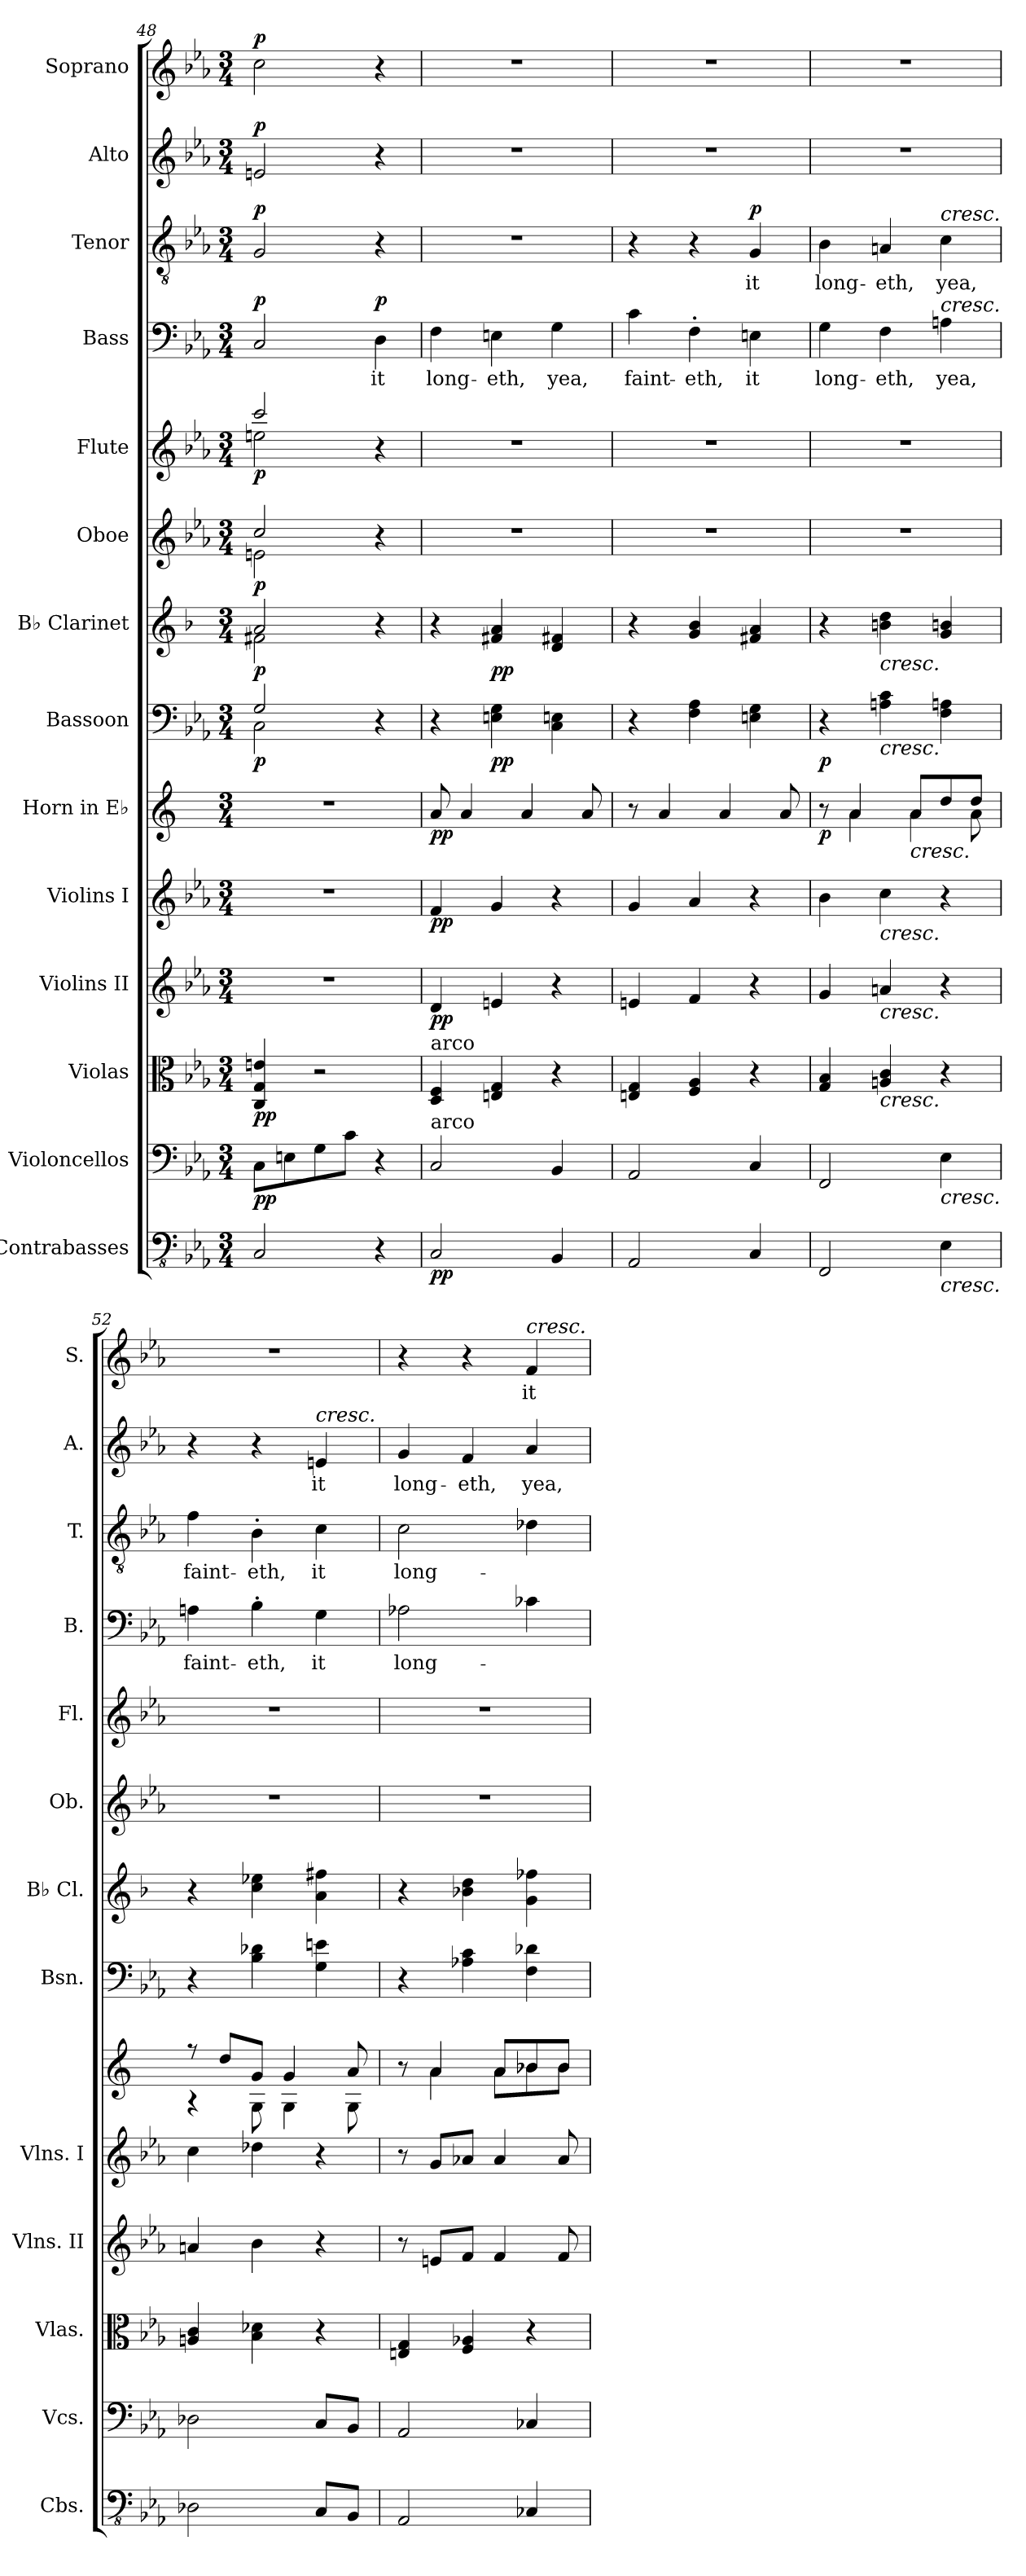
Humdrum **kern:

**kern	**dynam	**kern	**dynam	**kern	**dynam	**kern	**dynam	**kern	**dynam	**kern	**dynam	**kern	**dynam	**kern	**dynam	**kern	**dynam	**kern	**dynam	**kern	**text	**dynam	**kern	**text	**dynam	**kern	**text	**dynam	**kern	**text	**dynam
*part14	*part14	*part13	*part13	*part12	*part12	*part11	*part11	*part10	*part10	*part9	*part9	*part8	*part8	*part7	*part7	*part6	*part6	*part5	*part5	*part4	*part4	*part4	*part3	*part3	*part3	*part2	*part2	*part2	*part1	*part1	*part1
*staff14	*staff14	*staff13	*staff13	*staff12	*staff12	*staff11	*staff11	*staff10	*staff10	*staff9	*staff9	*staff8	*staff8	*staff7	*staff7	*staff6	*staff6	*staff5	*staff5	*staff4	*staff4	*staff4	*staff3	*staff3	*staff3	*staff2	*staff2	*staff2	*staff1	*staff1	*staff1
*I"Contrabasses	*	*I"Violoncellos	*	*I"Violas	*	*I"Violins II	*	*I"Violins I	*	*I"Horn in E♭	*	*I"Bassoon	*	*I"B♭ Clarinet	*	*I"Oboe	*	*I"Flute	*	*I"Bass	*	*	*I"Tenor	*	*	*I"Alto	*	*	*I"Soprano	*	*
*I'Cbs.	*	*I'Vcs.	*	*I'Vlas.	*	*I'Vlns. II	*	*I'Vlns. I	*	*	*	*I'Bsn.	*	*I'B♭ Cl.	*	*I'Ob.	*	*I'Fl.	*	*I'B.	*	*	*I'T.	*	*	*I'A.	*	*	*I'S.	*	*
*clefFv4	*	*clefF4	*	*clefC3	*	*clefG2	*	*clefG2	*	*clefG2	*	*clefF4	*	*clefG2	*	*clefG2	*	*clefG2	*	*clefF4	*	*	*clefGv2	*	*	*clefG2	*	*	*clefG2	*	*
*	*	*	*	*	*	*	*	*	*	*ITrd5c9	*	*	*	*ITrd1c2	*	*	*	*	*	*	*	*	*	*	*	*	*	*	*	*	*
*k[b-e-a-]	*	*k[b-e-a-]	*	*k[b-e-a-]	*	*k[b-e-a-]	*	*k[b-e-a-]	*	*k[b-e-a-]	*	*k[b-e-a-]	*	*k[b-e-a-]	*	*k[b-e-a-]	*	*k[b-e-a-]	*	*k[b-e-a-]	*	*	*k[b-e-a-]	*	*	*k[b-e-a-]	*	*	*k[b-e-a-]	*	*
*M3/4	*	*M3/4	*	*M3/4	*	*M3/4	*	*M3/4	*	*M3/4	*	*M3/4	*	*M3/4	*	*M3/4	*	*M3/4	*	*M3/4	*	*	*M3/4	*	*	*M3/4	*	*	*M3/4	*	*
=48	=48	=48	=48	=48	=48	=48	=48	=48	=48	=48	=48	=48	=48	=48	=48	=48	=48	=48	=48	=48	=48	=48	=48	=48	=48	=48	=48	=48	=48	=48	=48
*	*	*	*	*	*	*	*	*	*	*	*	*^	*	*^	*	*^	*	*^	*	*	*	*	*	*	*	*	*	*	*	*	*
!	!	!	!LO:DY:b	!	!LO:DY:b	!	!	!	!	!	!	!	!	!LO:DY:b	!	!	!LO:DY:b	!	!	!LO:DY:b	!	!	!LO:DY:b	!	!	!LO:DY:a	!	!	!LO:DY:a	!	!	!LO:DY:a	!	!	!LO:DY:a
2CC/	.	8C\L	pp	4C/ 4G/ 4en/	pp	2.r	.	2.r	.	2.r	.	2G/	2C\	p	2g/	2en\	p	2cc/	2en\	p	2ccc/	2een\	p	2C/	.	p	2G/	.	p	2en/	.	p	2cc\	.	p
.	.	8En\	.	.	.	.	.	.	.	.	.	.	.	.	.	.	.	.	.	.	.	.	.	.	.	.	.	.	.	.	.	.	.	.	.
.	.	8G\	.	2r	.	.	.	.	.	.	.	.	.	.	.	.	.	.	.	.	.	.	.	.	.	.	.	.	.	.	.	.	.	.	.
.	.	8c\J	.	.	.	.	.	.	.	.	.	.	.	.	.	.	.	.	.	.	.	.	.	.	.	.	.	.	.	.	.	.	.	.	.
!	!	!	!	!	!	!	!	!	!	!	!	!	!	!	!	!	!	!	!	!	!	!	!	!	!LO:LY:b	!LO:DY:a	!	!	!	!	!	!	!	!	!
4r	.	4r	.	.	.	.	.	.	.	.	.	4r	4ryy	.	4r	4ryy	.	4r	4ryy	.	4r	4ryy	.	4D\	it	p	4r	.	.	4r	.	.	4r	.	.
=49	=49	=49	=49	=49	=49	=49	=49	=49	=49	=49	=49	=49	=49	=49	=49	=49	=49	=49	=49	=49	=49	=49	=49	=49	=49	=49	=49	=49	=49	=49	=49	=49	=49	=49	=49
!	!	!	!	!LO:TX:a:t=arco	!	!	!	!	!	!	!	!	!	!	!	!	!	!	!	!	!	!	!	!	!	!	!	!	!	!	!	!	!	!	!
!	!	!LO:TX:a:t=arco	!	!	!	!	!	!	!	!	!	!	!	!	!	!	!	!	!	!	!	!	!	!	!	!	!	!	!	!	!	!	!	!	!
!	!LO:DY:b	!	!	!	!	!	!LO:DY:b	!	!LO:DY:b	!	!LO:DY:b	!	!	!	!	!	!	!	!	!	!	!	!	!	!LO:LY:b	!	!	!	!	!	!	!	!	!	!
*	*	*	*	*	*	*	*	*	*	*	*	*v	*v	*	*	*	*	*v	*v	*	*v	*v	*	*	*	*	*	*	*	*	*	*	*	*	*
*	*	*	*	*	*	*	*	*	*	*	*	*	*	*v	*v	*	*	*	*	*	*	*	*	*	*	*	*	*	*	*	*	*
2CC/	pp	2C/	.	4D/ 4F/	.	4d/	pp	4f/	pp	8c/	pp	4r	.	4r	.	2.r	.	2.r	.	4F\	long-	.	2.r	.	.	2.r	.	.	2.r	.	.
.	.	.	.	.	.	.	.	.	.	4c/	.	.	.	.	.	.	.	.	.	.	.	.	.	.	.	.	.	.	.	.	.
!	!	!	!	!	!	!	!	!	!	!	!	!	!LO:DY:b	!	!LO:DY:b	!	!	!	!	!	!LO:LY:b	!	!	!	!	!	!	!	!	!	!
.	.	.	.	4En/ 4G/	.	4en/	.	4g/	.	.	.	4En\ 4G\	pp	4en/ 4g/	pp	.	.	.	.	4En\	-eth,	.	.	.	.	.	.	.	.	.	.
.	.	.	.	.	.	.	.	.	.	4c/	.	.	.	.	.	.	.	.	.	.	.	.	.	.	.	.	.	.	.	.	.
!	!	!	!	!	!	!	!	!	!	!	!	!	!	!	!	!	!	!	!	!	!LO:LY:b	!	!	!	!	!	!	!	!	!	!
4BBB-/	.	4BB-/	.	4r	.	4r	.	4r	.	.	.	4C\ 4En\	.	4c/ 4en/	.	.	.	.	.	4G\	yea,	.	.	.	.	.	.	.	.	.	.
.	.	.	.	.	.	.	.	.	.	8c/	.	.	.	.	.	.	.	.	.	.	.	.	.	.	.	.	.	.	.	.	.
=50	=50	=50	=50	=50	=50	=50	=50	=50	=50	=50	=50	=50	=50	=50	=50	=50	=50	=50	=50	=50	=50	=50	=50	=50	=50	=50	=50	=50	=50	=50	=50
!	!	!	!	!	!	!	!	!	!	!	!	!	!	!	!	!	!	!	!	!	!LO:LY:b	!	!	!	!	!	!	!	!	!	!
2AAA-/	.	2AA-/	.	4En/ 4G/	.	4en/	.	4g/	.	8r	.	4r	.	4r	.	2.r	.	2.r	.	4c\	faint-	.	4r	.	.	2.r	.	.	2.r	.	.
.	.	.	.	.	.	.	.	.	.	4c/	.	.	.	.	.	.	.	.	.	.	.	.	.	.	.	.	.	.	.	.	.
!	!	!	!	!	!	!	!	!	!	!	!	!	!	!	!	!	!	!	!	!	!LO:LY:b	!	!	!	!	!	!	!	!	!	!
.	.	.	.	4F/ 4A-/	.	4f/	.	4a-/	.	.	.	4F\ 4A-\	.	4f/ 4a-/	.	.	.	.	.	4F'\	-eth,	.	4r	.	.	.	.	.	.	.	.
.	.	.	.	.	.	.	.	.	.	4c/	.	.	.	.	.	.	.	.	.	.	.	.	.	.	.	.	.	.	.	.	.
!	!	!	!	!	!	!	!	!	!	!	!	!	!	!	!	!	!	!	!	!	!LO:LY:b	!	!	!LO:LY:b	!LO:DY:a	!	!	!	!	!	!
4CC/	.	4C/	.	4r	.	4r	.	4r	.	.	.	4En\ 4G\	.	4en/ 4g/	.	.	.	.	.	4En\	it	.	4G/	it	p	.	.	.	.	.	.
.	.	.	.	.	.	.	.	.	.	8c/	.	.	.	.	.	.	.	.	.	.	.	.	.	.	.	.	.	.	.	.	.
!!LO:PB:g=z
=51	=51	=51	=51	=51	=51	=51	=51	=51	=51	=51	=51	=51	=51	=51	=51	=51	=51	=51	=51	=51	=51	=51	=51	=51	=51	=51	=51	=51	=51	=51	=51
*	*	*	*	*	*	*	*	*	*	*^	*	*	*	*	*	*	*	*	*	*	*	*	*	*	*	*	*	*	*	*	*
!	!	!	!	!	!	!	!	!	!	!	!	!LO:DY:b	!	!LO:DY:b	!	!	!	!	!	!	!	!LO:LY:b	!	!	!LO:LY:b	!	!	!	!	!	!	!
2FFF/	.	2FF/	.	4G/ 4B-/	.	4g/	.	4b-\	.	8r	8ryy	p	4r	p	4r	.	2.r	.	2.r	.	4G\	long-	.	4B-\	long-	.	2.r	.	.	2.r	.	.
.	.	.	.	.	.	.	.	.	.	4c/	4c\	.	.	.	.	.	.	.	.	.	.	.	.	.	.	.	.	.	.	.	.	.
!	!	!	!	!	!	!	!	!	!	!	!	!	!	!	!LO:TX:b:i:t=cresc.	!	!	!	!	!	!	!	!	!	!	!	!	!	!	!	!	!
!	!	!	!	!	!	!	!	!	!	!	!	!	!LO:TX:b:i:t=cresc.	!	!	!	!	!	!	!	!	!	!	!	!	!	!	!	!	!	!	!
!	!	!	!	!	!	!	!	!LO:TX:b:i:t=cresc.	!	!	!	!	!	!	!	!	!	!	!	!	!	!	!	!	!	!	!	!	!	!	!	!
!	!	!	!	!	!	!LO:TX:b:i:t=cresc.	!	!	!	!	!	!	!	!	!	!	!	!	!	!	!	!	!	!	!	!	!	!	!	!	!	!
!	!	!	!	!LO:TX:b:i:t=cresc.	!	!	!	!	!	!	!	!	!	!	!	!	!	!	!	!	!	!	!	!	!	!	!	!	!	!	!	!
!	!	!	!	!	!	!	!	!	!	!	!	!	!	!	!	!	!	!	!	!	!	!LO:LY:b	!	!	!LO:LY:b	!	!	!	!	!	!	!
.	.	.	.	4An/ 4c/	.	4an/	.	4cc\	.	.	.	.	4An\ 4c\	.	4an\ 4cc\	.	.	.	.	.	4F\	-eth,	.	4An/	-eth,	.	.	.	.	.	.	.
!	!	!	!	!	!	!	!	!	!	!LO:TX:b:i:t=cresc.	!	!	!	!	!	!	!	!	!	!	!	!	!	!	!	!	!	!	!	!	!	!
.	.	.	.	.	.	.	.	.	.	8c/L	4c\	.	.	.	.	.	.	.	.	.	.	.	.	.	.	.	.	.	.	.	.	.
!	!	!	!	!	!	!	!	!	!	!	!	!	!	!	!	!	!	!	!	!	!	!	!	!LO:TX:a:i:t=cresc.	!	!	!	!	!	!	!	!
!	!	!	!	!	!	!	!	!	!	!	!	!	!	!	!	!	!	!	!	!	!LO:TX:a:i:t=cresc.	!	!	!	!	!	!	!	!	!	!	!
!	!	!LO:TX:b:i:t=cresc.	!	!	!	!	!	!	!	!	!	!	!	!	!	!	!	!	!	!	!	!	!	!	!	!	!	!	!	!	!	!
!LO:TX:b:i:t=cresc.	!	!	!	!	!	!	!	!	!	!	!	!	!	!	!	!	!	!	!	!	!	!	!	!	!	!	!	!	!	!	!	!
!	!	!	!	!	!	!	!	!	!	!	!	!	!	!	!	!	!	!	!	!	!	!LO:LY:b	!	!	!LO:LY:b	!	!	!	!	!	!	!
4EE-\	.	4E-\	.	4r	.	4r	.	4r	.	8f/	.	.	4F\ 4An\	.	4f/ 4an/	.	.	.	.	.	4An\	yea,	.	4c\	yea,	.	.	.	.	.	.	.
.	.	.	.	.	.	.	.	.	.	8f/J	8c\	.	.	.	.	.	.	.	.	.	.	.	.	.	.	.	.	.	.	.	.	.
=52	=52	=52	=52	=52	=52	=52	=52	=52	=52	=52	=52	=52	=52	=52	=52	=52	=52	=52	=52	=52	=52	=52	=52	=52	=52	=52	=52	=52	=52	=52	=52	=52
!	!	!	!	!	!	!	!	!	!	!	!	!	!	!	!	!	!	!	!	!	!	!LO:LY:b	!	!	!LO:LY:b	!	!	!	!	!	!	!
2DD-X\	.	2D-X\	.	4An/ 4c/	.	4an/	.	4cc\	.	8r	4r	.	4r	.	4r	.	2.r	.	2.r	.	4An\	faint-	.	4f\	faint-	.	4r	.	.	2.r	.	.
.	.	.	.	.	.	.	.	.	.	8f/L	.	.	.	.	.	.	.	.	.	.	.	.	.	.	.	.	.	.	.	.	.	.
!	!	!	!	!	!	!	!	!	!	!	!	!	!	!	!	!	!	!	!	!	!	!LO:LY:b	!	!	!LO:LY:b	!	!	!	!	!	!	!
.	.	.	.	4B-\ 4d-X\	.	4b-\	.	4dd-X\	.	8B-/J	8BB-\	.	4B-\ 4d-X\	.	4b-\ 4dd-X\	.	.	.	.	.	4B-'\	-eth,	.	4B-'\	-eth,	.	4r	.	.	.	.	.
.	.	.	.	.	.	.	.	.	.	4B-/	4BB-\	.	.	.	.	.	.	.	.	.	.	.	.	.	.	.	.	.	.	.	.	.
!	!	!	!	!	!	!	!	!	!	!	!	!	!	!	!	!	!	!	!	!	!	!	!	!	!	!	!LO:TX:a:i:t=cresc.	!	!	!	!	!
!	!	!	!	!	!	!	!	!	!	!	!	!	!	!	!	!	!	!	!	!	!	!LO:LY:b	!	!	!LO:LY:b	!	!	!LO:LY:b	!	!	!	!
8CC/L	.	8C/L	.	4r	.	4r	.	4r	.	.	.	.	4G\ 4en\	.	4g\ 4een\	.	.	.	.	.	4G\	it	.	4c\	it	.	4en/	it	.	.	.	.
8BBB-/J	.	8BB-/J	.	.	.	.	.	.	.	8c/	8BB-\	.	.	.	.	.	.	.	.	.	.	.	.	.	.	.	.	.	.	.	.	.
=53	=53	=53	=53	=53	=53	=53	=53	=53	=53	=53	=53	=53	=53	=53	=53	=53	=53	=53	=53	=53	=53	=53	=53	=53	=53	=53	=53	=53	=53	=53	=53	=53
!	!	!	!	!	!	!	!	!	!	!	!	!	!	!	!	!	!	!	!	!	!	!LO:LY:b	!	!	!LO:LY:b	!	!	!LO:LY:b	!	!	!	!
2AAA-/	.	2AA-/	.	4En/ 4G/	.	8r	.	8r	.	8r	8ryy	.	4r	.	4r	.	2.r	.	2.r	.	2A-X\	long-	.	2c\	long-	.	4g/	long-	.	4r	.	.
.	.	.	.	.	.	8en/L	.	8g/L	.	4c/	4c\	.	.	.	.	.	.	.	.	.	.	.	.	.	.	.	.	.	.	.	.	.
!	!	!	!	!	!	!	!	!	!	!	!	!	!	!	!	!	!	!	!	!	!	!	!	!	!	!	!	!LO:LY:b	!	!	!	!
.	.	.	.	4F/ 4A-X/	.	8f/J	.	8a-X/J	.	.	.	.	4A-X\ 4c\	.	4a-X\ 4cc\	.	.	.	.	.	.	.	.	.	.	.	4f/	-eth,	.	4r	.	.
.	.	.	.	.	.	4f/	.	4a-/	.	8c/L	8c\L	.	.	.	.	.	.	.	.	.	.	.	.	.	.	.	.	.	.	.	.	.
!	!	!	!	!	!	!	!	!	!	!	!	!	!	!	!	!	!	!	!	!	!	!	!	!	!	!	!	!	!	!LO:TX:a:i:t=cresc.	!	!
!	!	!	!	!	!	!	!	!	!	!	!	!	!	!	!	!	!	!	!	!	!	!	!	!	!	!	!	!LO:LY:b	!	!	!LO:LY:b	!
4CC-X/	.	4C-X/	.	4r	.	.	.	.	.	8d-X/	8d-\	.	4F\ 4d-X\	.	4f\ 4ee--X\	.	.	.	.	.	4c-X\	.	.	4d-X\	.	.	4a-/	yea,	.	4f/	it	.
.	.	.	.	.	.	8f/	.	8a-/	.	8d-/J	8d-\J	.	.	.	.	.	.	.	.	.	.	.	.	.	.	.	.	.	.	.	.	.
*	*	*	*	*	*	*	*	*	*	*v	*v	*	*	*	*	*	*	*	*	*	*	*	*	*	*	*	*	*	*	*	*	*
=	=	=	=	=	=	=	=	=	=	=	=	=	=	=	=	=	=	=	=	=	=	=	=	=	=	=	=	=	=	=	=
*-	*-	*-	*-	*-	*-	*-	*-	*-	*-	*-	*-	*-	*-	*-	*-	*-	*-	*-	*-	*-	*-	*-	*-	*-	*-	*-	*-	*-	*-	*-	*-
